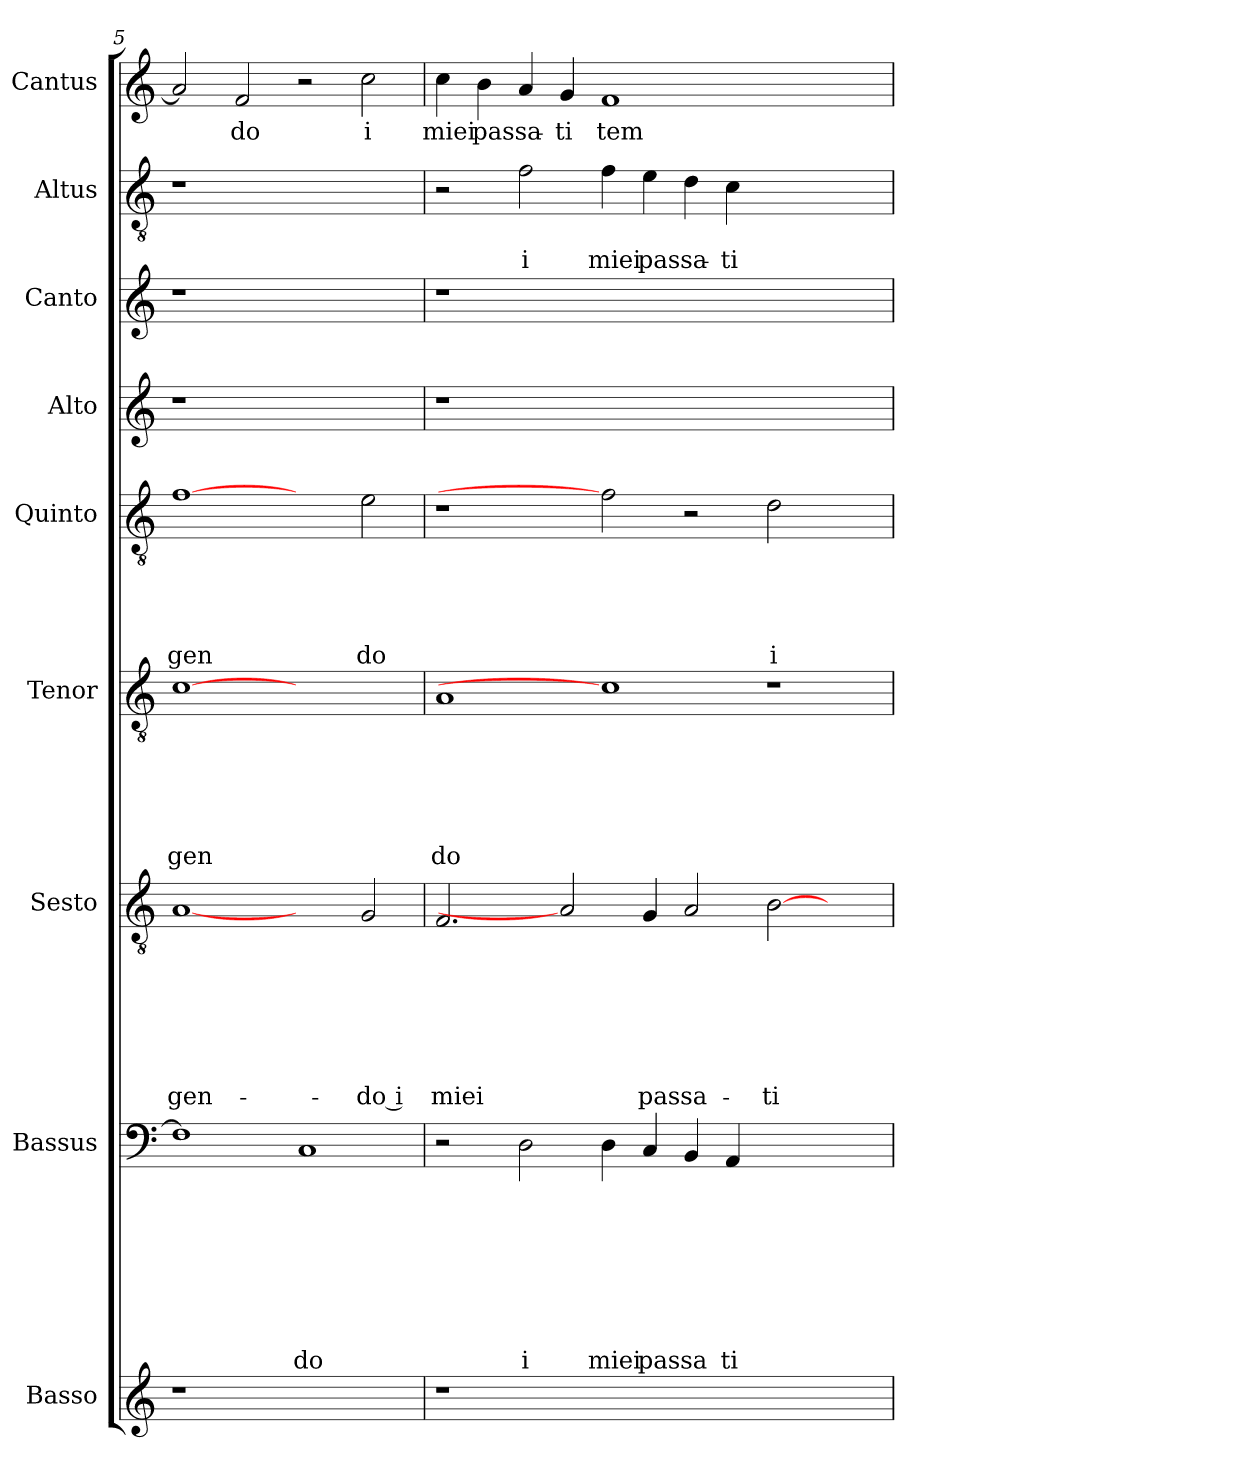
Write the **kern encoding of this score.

**kern	**kern	**text	**text	**text	**text	**text	**text	**text	**text	**kern	**text	**text	**text	**text	**text	**text	**text	**kern	**text	**text	**text	**text	**text	**text	**kern	**text	**text	**text	**text	**text	**kern	**kern	**kern	**text	**text	**kern	**text
*part9	*part8	*part8	*part8	*part8	*part8	*part8	*part8	*part8	*part8	*part7	*part7	*part7	*part7	*part7	*part7	*part7	*part7	*part6	*part6	*part6	*part6	*part6	*part6	*part6	*part5	*part5	*part5	*part5	*part5	*part5	*part4	*part3	*part2	*part2	*part2	*part1	*part1
*staff9	*staff8	*staff8	*staff8	*staff8	*staff8	*staff8	*staff8	*staff8	*staff8	*staff7	*staff7	*staff7	*staff7	*staff7	*staff7	*staff7	*staff7	*staff6	*staff6	*staff6	*staff6	*staff6	*staff6	*staff6	*staff5	*staff5	*staff5	*staff5	*staff5	*staff5	*staff4	*staff3	*staff2	*staff2	*staff2	*staff1	*staff1
*I"Basso	*I"Bassus	*	*	*	*	*	*	*	*	*I"Sesto	*	*	*	*	*	*	*	*I"Tenor	*	*	*	*	*	*	*I"Quinto	*	*	*	*	*	*I"Alto	*I"Canto	*I"Altus	*	*	*I"Cantus	*
*	*	*	*	*	*	*	*	*	*	*I'Sesto	*	*	*	*	*	*	*	*I'Tenor	*	*	*	*	*	*	*I'Quinto	*	*	*	*	*	*I'Alto	*I'Canto	*I'Altus	*	*	*I'Cantus	*
*clefG2	*clefF4	*	*	*	*	*	*	*	*	*clefGv2	*	*	*	*	*	*	*	*clefGv2	*	*	*	*	*	*	*clefGv2	*	*	*	*	*	*clefG2	*clefG2	*clefGv2	*	*	*clefG2	*
*k[]	*k[]	*	*	*	*	*	*	*	*	*k[]	*	*	*	*	*	*	*	*k[]	*	*	*	*	*	*	*k[]	*	*	*	*	*	*k[]	*k[]	*k[]	*	*	*k[]	*
*C:	*C:	*	*	*	*	*	*	*	*	*C:	*	*	*	*	*	*	*	*C:	*	*	*	*	*	*	*C:	*	*	*	*	*	*C:	*C:	*C:	*	*	*C:	*
=5	=5	=5	=5	=5	=5	=5	=5	=5	=5	=5	=5	=5	=5	=5	=5	=5	=5	=5	=5	=5	=5	=5	=5	=5	=5	=5	=5	=5	=5	=5	=5	=5	=5	=5	=5	=5	=5
!	!	!	!	!	!	!	!	!	!	!	!	!	!	!	!	!	!LO:LY:b	!	!	!	!	!	!	!LO:LY:b	!	!	!	!	!	!LO:LY:b	!	!	!	!	!	!	!
1r	1F]	.	.	.	.	.	.	.	.	[1A	.	.	.	.	.	.	-gen-	[1c	.	.	.	.	.	gen	[1f	.	.	.	.	gen	1r	1r	1r	.	.	2a/]	.
!	!	!	!	!	!	!	!	!	!	!	!	!	!	!	!	!	!	!	!	!	!	!	!	!	!	!	!	!	!	!	!	!	!	!	!	!	!LO:LY:b
.	.	.	.	.	.	.	.	.	.	.	.	.	.	.	.	.	.	.	.	.	.	.	.	.	.	.	.	.	.	.	.	.	.	.	.	2f/	-do
!	!	!	!	!	!	!	!	!	!LO:LY:b	!	!	!	!	!	!	!	!	!	!	!	!	!	!	!	!	!	!	!	!	!	!	!	!	!	!	!	!
1ryy	1C	.	.	.	.	.	.	.	do	2ryy	.	.	.	.	.	.	.	1ryy	.	.	.	.	.	.	2ryy	.	.	.	.	.	1ryy	1ryy	1ryy	.	.	2r	.
!	!	!	!	!	!	!	!	!	!	!	!	!	!	!	!	!	!LO:LY:b:rj	!	!	!	!	!	!	!	!	!	!	!	!	!LO:LY:b	!	!	!	!	!	!	!LO:LY:b
.	.	.	.	.	.	.	.	.	.	2G/	.	.	.	.	.	.	-do i	.	.	.	.	.	.	.	2e\	.	.	.	.	do	.	.	.	.	.	2cc\	i
=6	=6	=6	=6	=6	=6	=6	=6	=6	=6	=6	=6	=6	=6	=6	=6	=6	=6	=6	=6	=6	=6	=6	=6	=6	=6	=6	=6	=6	=6	=6	=6	=6	=6	=6	=6	=6	=6
!	!	!	!	!	!	!	!	!	!	!	!	!	!	!	!	!	!LO:LY:b	!	!	!	!	!	!	!LO:LY:b	!	!	!	!	!	!	!	!	!	!	!	!	!LO:LY:b
1r	2r	.	.	.	.	.	.	.	.	2.F/	.	.	.	.	.	.	miei	1A	.	.	.	.	.	do	1r	.	.	.	.	.	1r	1r	2r	.	.	4cc\	miei
!	!	!	!	!	!	!	!	!	!	!	!	!	!	!	!	!	!	!	!	!	!	!	!	!	!	!	!	!	!	!	!	!	!	!	!	!	!LO:LY:b
.	.	.	.	.	.	.	.	.	.	.	.	.	.	.	.	.	.	.	.	.	.	.	.	.	.	.	.	.	.	.	.	.	.	.	.	4b\	passa-
!	!	!	!	!	!	!	!	!	!LO:LY:b	!	!	!	!	!	!	!	!	!	!	!	!	!	!	!	!	!	!	!	!	!	!	!	!	!	!LO:LY:b	!	!
.	2D\	.	.	.	.	.	.	.	i	.	.	.	.	.	.	.	.	.	.	.	.	.	.	.	.	.	.	.	.	.	.	.	2f\	.	i	4a/	.
!	!	!	!	!	!	!	!	!	!	!	!	!	!	!	!	!	!	!	!	!	!	!	!	!	!	!	!	!	!	!	!	!	!	!	!	!	!LO:LY:b
.	.	.	.	.	.	.	.	.	.	2A]	.	.	.	.	.	.	.	.	.	.	.	.	.	.	.	.	.	.	.	.	.	.	.	.	.	4g/	-ti
!	!	!	!	!	!	!	!	!	!LO:LY:b	!	!	!	!	!	!	!	!	!	!	!	!	!	!	!	!	!	!	!	!	!	!	!	!	!	!LO:LY:b	!	!LO:LY:b
0ryy	4D\	.	.	.	.	.	.	.	miei	.	.	.	.	.	.	.	.	1c]	.	.	.	.	.	.	2f]	.	.	.	.	.	0ryy	0ryy	4f\	.	miei	1f	tem-
!	!	!	!	!	!	!	!	!	!LO:LY:b	!	!	!	!	!	!	!	!LO:LY:b	!	!	!	!	!	!	!	!	!	!	!	!	!	!	!	!	!	!LO:LY:b	!	!
.	4C/	.	.	.	.	.	.	.	passa	4G/	.	.	.	.	.	.	passa-	.	.	.	.	.	.	.	.	.	.	.	.	.	.	.	4e\	.	passa-	.	.
.	4BB/	.	.	.	.	.	.	.	.	2A/	.	.	.	.	.	.	.	.	.	.	.	.	.	.	2r	.	.	.	.	.	.	.	4d\	.	.	.	.
!	!	!	!	!	!	!	!	!	!LO:LY:b	!	!	!	!	!	!	!	!	!	!	!	!	!	!	!	!	!	!	!	!	!	!	!	!	!	!LO:LY:b	!	!
.	4AA/	.	.	.	.	.	.	.	ti	.	.	.	.	.	.	.	.	.	.	.	.	.	.	.	.	.	.	.	.	.	.	.	4c\	.	-ti	.	.
!	!	!	!	!	!	!	!	!	!	!	!	!	!	!	!	!	!LO:LY:b	!	!	!	!	!	!	!	!	!	!	!	!	!LO:LY:b	!	!	!	!	!	!	!
.	1ryy	.	.	.	.	.	.	.	.	[>2B\	.	.	.	.	.	.	-ti	1r	.	.	.	.	.	.	2d\	.	.	.	.	i	.	.	1ryy	.	.	1ryy	.
.	.	.	.	.	.	.	.	.	.	2ryy	.	.	.	.	.	.	.	.	.	.	.	.	.	.	2ryy	.	.	.	.	.	.	.	.	.	.	.	.
=	=	=	=	=	=	=	=	=	=	=	=	=	=	=	=	=	=	=	=	=	=	=	=	=	=	=	=	=	=	=	=	=	=	=	=	=	=
*-	*-	*-	*-	*-	*-	*-	*-	*-	*-	*-	*-	*-	*-	*-	*-	*-	*-	*-	*-	*-	*-	*-	*-	*-	*-	*-	*-	*-	*-	*-	*-	*-	*-	*-	*-	*-	*-
